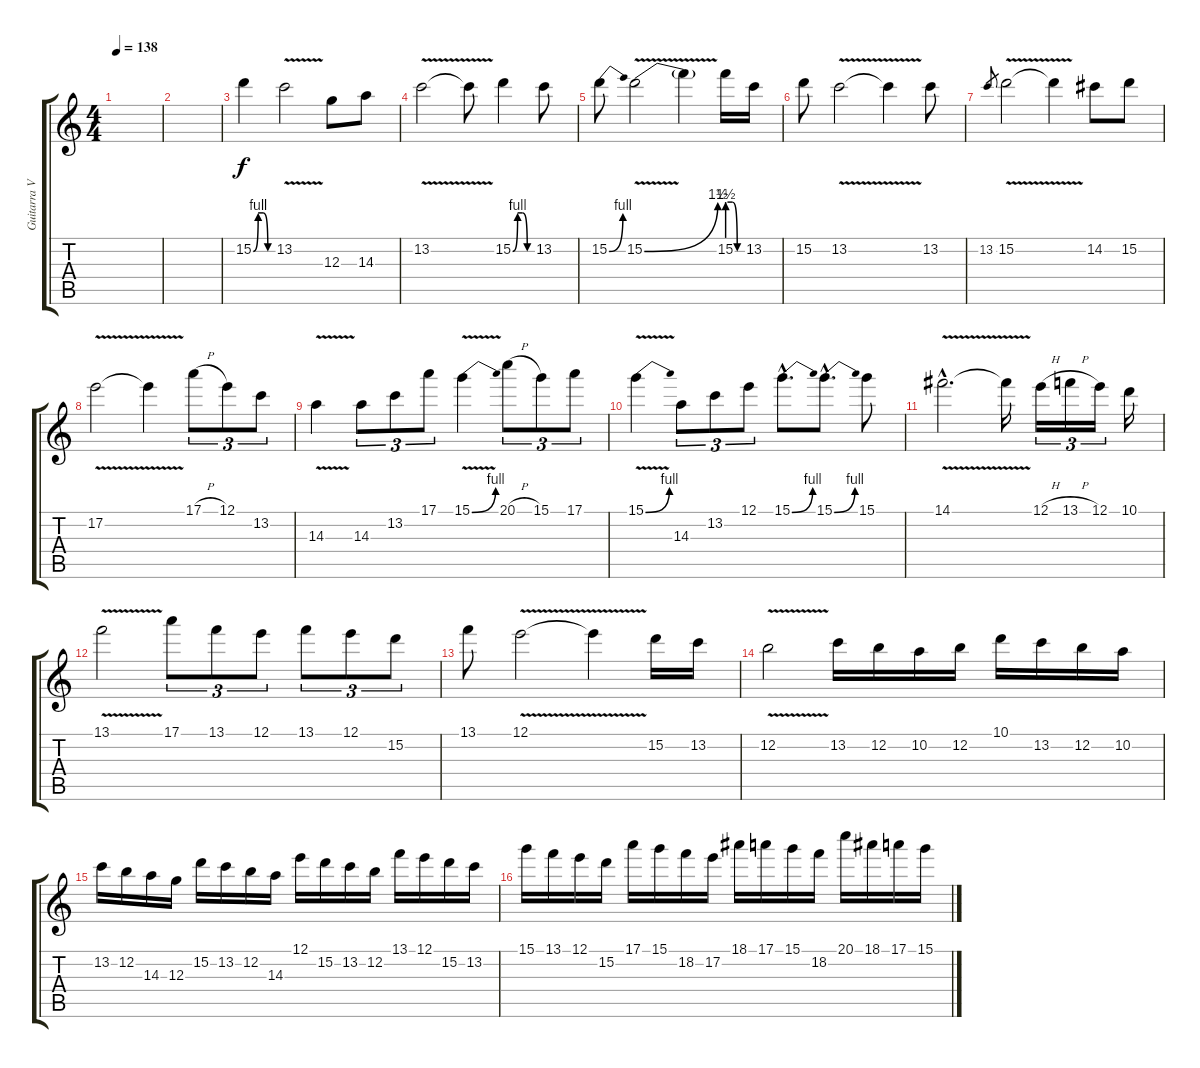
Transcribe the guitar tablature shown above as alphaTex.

\track ("Guitarra VIII (Dist. Solo)" "Guitarra V") {instrument distortionguitar}
\staff {score tabs}
\tuning (E4 B3 G3 D3 A2 E2) {hide}
\ts (4 4)
\tempo 138
\clef g2
\ks c
|
|
15.2{be (custom 0 0 15 4 30 4 45 0 60 0)}.4{volume 15} 13.2{v}.2 12.3.8 14.3.8 |
13.2{v}.2 13.2{t}.8 15.2{be (custom 0 0 15 4 30 4 45 0 60 0)}.4 13.2.8 |
15.2{be (bend 0 0 60 4)}.8 15.2{be (bend 0 0 60 6) v}.2 15.2{t}.4 15.2{be (custom 0 6 20 6 40 0 60 0)}.16 13.2.16 |
15.2.8 13.2{v}.2 13.2{t}.4 13.2.8 |
13.2.8{gr} 15.2{v}.2 15.2{t}.4 14.2.8 15.2.8 |
17.2{v}.2 17.2{t}.4 17.1{h}.8{tu (3 2)} 12.1.8{tu (3 2)} 13.2.8{tu (3 2)} |
14.3{v}.4 14.3.8{tu (3 2)} 13.2.8{tu (3 2)} 17.1.8{tu (3 2)} 15.1{be (bend 0 0 60 4) v}.4 20.1{h}.8{tu (3 2)} 15.1.8{tu (3 2)} 17.1.8{tu (3 2)} |
15.1{be (bend 0 0 60 4) v}.4 14.3.8{tu (3 2)} 13.2.8{tu (3 2)} 12.1.8{tu (3 2)} 15.1{be (bend 0 0 60 4) hac}.8{d} 15.1{be (bend 0 0 60 4) hac}.8{d} 15.1.8 |
14.1{v hac}.2{d} 14.1{t}.16 12.1{h}.16{tu (3 2)} 13.1{h}.16{tu (3 2)} 12.1.16{tu (3 2)} 10.1.16 |
13.1{v}.2 17.1.8{tu (3 2)} 13.1.8{tu (3 2)} 12.1.8{tu (3 2)} 13.1.8{tu (3 2)} 12.1.8{tu (3 2)} 15.2.8{tu (3 2)} |
13.1.8 12.1{v}.2 12.1{t}.4 15.2.16 13.2.16 |
12.2{v}.2 13.2.16 12.2.16 10.2.16 12.2.16 10.1.16 13.2.16 12.2.16 10.2.16 |
13.2.16 12.2.16 14.3.16 12.3.16 15.2.16 13.2.16 12.2.16 14.3.16 12.1.16 15.2.16 13.2.16 12.2.16 13.1.16 12.1.16 15.2.16 13.2.16 |
15.1.16 13.1.16 12.1.16 15.2.16 17.1.16 15.1.16 18.2.16 17.2.16 18.1.16 17.1.16 15.1.16 18.2.16 20.1.16 18.1.16 17.1.16 15.1.16
